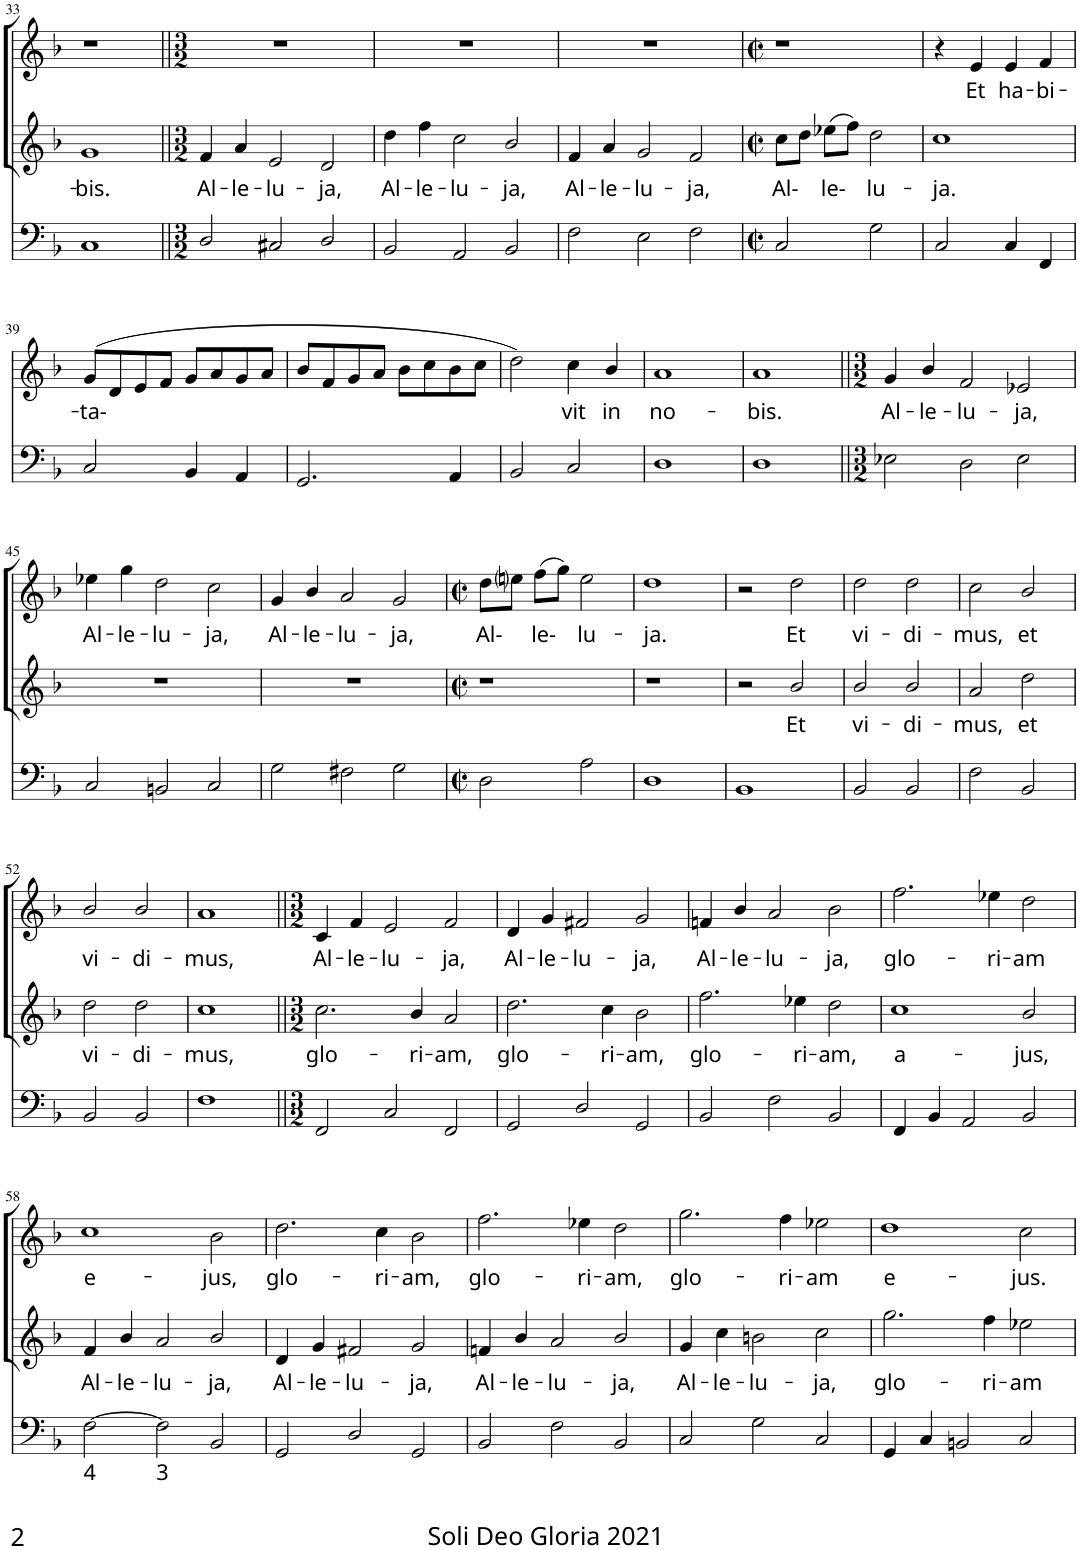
**kern	**text	**kern	**text	**kern	**text
*part3	*part3	*part2	*part2	*part1	*part1
*staff3	*staff3	*staff2	*staff2	*staff1	*staff1
*I"Continuo	*	*I"Soprano II	*	*I"Soprano I	*
!!LO:PB:g=z
*clefF4	*	*clefG2	*	*clefG2	*
*k[b-]	*	*k[b-]	*	*k[b-]	*
*F:	*	*F:	*	*F:	*
*M2/2	*	*M2/2	*	*M2/2	*
*met(c|)	*	*met(c|)	*	*met(c|)	*
=33	=33	=33	=33	=33	=33
!	!	!	!LO:LY:b	!	!
1C	.	1g	-bis.	1r	.
=34||	=34||	=34||	=34||	=34||	=34||
*M3/2	*	*M3/2	*	*M3/2	*
!	!	!	!LO:LY:b	!	!
2D/	.	4f/	Al-	1.r	.
!	!	!	!LO:LY:b	!	!
.	.	4a/	-le-	.	.
!	!	!	!LO:LY:b	!	!
2C#X/	.	2e/	-lu-	.	.
!	!	!	!LO:LY:b	!	!
2D/	.	2d/	-ja,	.	.
=35	=35	=35	=35	=35	=35
!	!	!	!LO:LY:b	!	!
2BB-/	.	4dd\	Al-	1.r	.
!	!	!	!LO:LY:b	!	!
.	.	4ff\	-le-	.	.
!	!	!	!LO:LY:b	!	!
2AA/	.	2cc\	-lu-	.	.
!	!	!	!LO:LY:b	!	!
2BB-/	.	2b-/	-ja,	.	.
=36	=36	=36	=36	=36	=36
!	!	!	!LO:LY:b	!	!
2F\	.	4f/	Al-	1.r	.
!	!	!	!LO:LY:b	!	!
.	.	4a/	-le-	.	.
!	!	!	!LO:LY:b	!	!
2E\	.	2g/	-lu-	.	.
!	!	!	!LO:LY:b	!	!
2F\	.	2f/	-ja,	.	.
=37	=37	=37	=37	=37	=37
*M2/2	*	*M2/2	*	*M2/2	*
*met(c|)	*	*met(c|)	*	*met(c|)	*
!	!	!	!LO:LY:b	!	!
2C/	.	8cc\L	Al-	1r	.
.	.	8dd\J	.	.	.
!	!	!	!LO:LY:b	!	!
.	.	(>8ee-X\L	le-	.	.
.	.	8ff\J)	.	.	.
!	!	!	!LO:LY:b	!	!
2G\	.	2dd\	lu-	.	.
=38	=38	=38	=38	=38	=38
!	!	!	!LO:LY:b	!	!
2C/	.	1cc	-ja.	4r	.
!	!	!	!	!	!LO:LY:b
.	.	.	.	4e/	Et
!	!	!	!	!	!LO:LY:b
4C/	.	.	.	4e/	ha-
!	!	!	!	!	!LO:LY:b
4FF/	.	.	.	4f/	-bi-
!!LO:LB:g=z
=39	=39	=39	=39	=39	=39
!	!	!	!	!	!LO:LY:b
2C/	.	1r	.	(>8g/L	-ta-
.	.	.	.	8d/	.
.	.	.	.	8e/	.
.	.	.	.	8f/J	.
4BB-/	.	.	.	8g/L	.
.	.	.	.	8a/	.
4AA/	.	.	.	8g/	.
.	.	.	.	8a/J	.
=40	=40	=40	=40	=40	=40
2.GG/	.	1r	.	8b-/L	.
.	.	.	.	8f/	.
.	.	.	.	8g/	.
.	.	.	.	8a/J	.
.	.	.	.	8b-\L	.
.	.	.	.	8cc\	.
4AA/	.	.	.	8b-\	.
.	.	.	.	8cc\J	.
=41	=41	=41	=41	=41	=41
2BB-/	.	1r	.	2dd\)	.
!	!	!	!	!	!LO:LY:b
2C/	.	.	.	4cc\	vit
!	!	!	!	!	!LO:LY:b
.	.	.	.	4b-/	in
=42	=42	=42	=42	=42	=42
!	!	!	!	!	!LO:LY:b
1D	.	1r	.	1a	no-
=43	=43	=43	=43	=43	=43
!	!	!	!	!	!LO:LY:b
1D	.	1r	.	1a	-bis.
=44||	=44||	=44||	=44||	=44||	=44||
*M3/2	*	*M3/2	*	*M3/2	*
!	!	!	!	!	!LO:LY:b
2E-X\	.	1.r	.	4g/	Al-
!	!	!	!	!	!LO:LY:b
.	.	.	.	4b-/	-le-
!	!	!	!	!	!LO:LY:b
2D\	.	.	.	2f/	-lu-
!	!	!	!	!	!LO:LY:b
2E-\	.	.	.	2e-X/	-ja,
!!LO:LB:g=z
=45	=45	=45	=45	=45	=45
!	!	!	!	!	!LO:LY:b
2C/	.	1.r	.	4ee-X\	Al-
!	!	!	!	!	!LO:LY:b
.	.	.	.	4gg\	-le-
!	!	!	!	!	!LO:LY:b
2BBn/	.	.	.	2dd\	-lu-
!	!	!	!	!	!LO:LY:b
2C/	.	.	.	2cc\	-ja,
=46	=46	=46	=46	=46	=46
!	!	!	!	!	!LO:LY:b
2G\	.	1.r	.	4g/	Al-
!	!	!	!	!	!LO:LY:b
.	.	.	.	4b-/	-le-
!	!	!	!	!	!LO:LY:b
2F#X\	.	.	.	2a/	-lu-
!	!	!	!	!	!LO:LY:b
2G\	.	.	.	2g/	-ja,
=47	=47	=47	=47	=47	=47
*M2/2	*	*M2/2	*	*M2/2	*
*met(c|)	*	*met(c|)	*	*met(c|)	*
!	!	!	!	!	!LO:LY:b
2D\	.	1r	.	8dd\L	Al-
.	.	.	.	8eeni\J	.
!	!	!	!	!	!LO:LY:b
.	.	.	.	(>8ff\L	le-
.	.	.	.	8gg\J)	.
!	!	!	!	!	!LO:LY:b
2A\	.	.	.	2ee\	lu-
=48	=48	=48	=48	=48	=48
!	!	!	!	!	!LO:LY:b
1D	.	1r	.	1dd	-ja.
=49	=49	=49	=49	=49	=49
1BB-	.	2r	.	2r	.
!	!	!	!LO:LY:b	!	!LO:LY:b
.	.	2b-/	Et	2dd\	Et
=50	=50	=50	=50	=50	=50
!	!	!	!LO:LY:b	!	!LO:LY:b
2BB-/	.	2b-/	vi-	2dd\	vi-
!	!	!	!LO:LY:b	!	!LO:LY:b
2BB-/	.	2b-/	-di-	2dd\	-di-
=51	=51	=51	=51	=51	=51
!	!	!	!LO:LY:b	!	!LO:LY:b
2F\	.	2a/	-mus,	2cc\	-mus,
!	!	!	!LO:LY:b	!	!LO:LY:b
2BB-/	.	2dd\	et	2b-/	et
!!LO:LB:g=z
=52	=52	=52	=52	=52	=52
!	!	!	!LO:LY:b	!	!LO:LY:b
2BB-/	.	2dd\	vi-	2b-/	vi-
!	!	!	!LO:LY:b	!	!LO:LY:b
2BB-/	.	2dd\	-di-	2b-/	-di-
=53	=53	=53	=53	=53	=53
!	!	!	!LO:LY:b	!	!LO:LY:b
1F	.	1cc	-mus,	1a	-mus,
=54||	=54||	=54||	=54||	=54||	=54||
*M3/2	*	*M3/2	*	*M3/2	*
!	!	!	!LO:LY:b	!	!LO:LY:b
2FF/	.	2.cc\	glo-	4c/	Al-
!	!	!	!	!	!LO:LY:b
.	.	.	.	4f/	-le-
!	!	!	!	!	!LO:LY:b
2C/	.	.	.	2e/	-lu-
!	!	!	!LO:LY:b	!	!
.	.	4b-/	-ri-	.	.
!	!	!	!LO:LY:b	!	!LO:LY:b
2FF/	.	2a/	-am,	2f/	-ja,
=55	=55	=55	=55	=55	=55
!	!	!	!LO:LY:b	!	!LO:LY:b
2GG/	.	2.dd\	glo-	4d/	Al-
!	!	!	!	!	!LO:LY:b
.	.	.	.	4g/	-le-
!	!	!	!	!	!LO:LY:b
2D/	.	.	.	2f#X/	-lu-
!	!	!	!LO:LY:b	!	!
.	.	4cc\	-ri-	.	.
!	!	!	!LO:LY:b	!	!LO:LY:b
2GG/	.	2b-\	-am,	2g/	-ja,
=56	=56	=56	=56	=56	=56
!	!	!	!LO:LY:b	!	!LO:LY:b
2BB-/	.	2.ff\	glo-	4fn/	Al-
!	!	!	!	!	!LO:LY:b
.	.	.	.	4b-/	-le-
!	!	!	!	!	!LO:LY:b
2F\	.	.	.	2a/	-lu-
!	!	!	!LO:LY:b	!	!
.	.	4ee-X\	-ri-	.	.
!	!	!	!LO:LY:b	!	!LO:LY:b
2BB-/	.	2dd\	-am,	2b-\	-ja,
=57	=57	=57	=57	=57	=57
!	!	!	!LO:LY:b	!	!LO:LY:b
4FF/	.	1cc	a-	2.ff\	glo-
4BB-/	.	.	.	.	.
2AA/	.	.	.	.	.
!	!	!	!	!	!LO:LY:b
.	.	.	.	4ee-X\	-ri-
!	!	!	!LO:LY:b	!	!LO:LY:b
2BB-/	.	2b-/	-jus,	2dd\	-am
!!LO:LB:g=z
=58	=58	=58	=58	=58	=58
!	!LO:LY:b	!	!LO:LY:b	!	!LO:LY:b
[2F\	4	4f/	Al-	1cc	e-
!	!	!	!LO:LY:b	!	!
.	.	4b-/	-le-	.	.
!	!LO:LY:b	!	!LO:LY:b	!	!
2F\]	3	2a/	-lu-	.	.
!	!	!	!LO:LY:b	!	!LO:LY:b
2BB-/	.	2b-/	-ja,	2b-\	-jus,
=59	=59	=59	=59	=59	=59
!	!	!	!LO:LY:b	!	!LO:LY:b
2GG/	.	4d/	Al-	2.dd\	glo-
!	!	!	!LO:LY:b	!	!
.	.	4g/	-le-	.	.
!	!	!	!LO:LY:b	!	!
2D/	.	2f#X/	-lu-	.	.
!	!	!	!	!	!LO:LY:b
.	.	.	.	4cc\	-ri-
!	!	!	!LO:LY:b	!	!LO:LY:b
2GG/	.	2g/	-ja,	2b-\	-am,
=60	=60	=60	=60	=60	=60
!	!	!	!LO:LY:b	!	!LO:LY:b
2BB-/	.	4fn/	Al-	2.ff\	glo-
!	!	!	!LO:LY:b	!	!
.	.	4b-/	-le-	.	.
!	!	!	!LO:LY:b	!	!
2F\	.	2a/	-lu-	.	.
!	!	!	!	!	!LO:LY:b
.	.	.	.	4ee-X\	-ri-
!	!	!	!LO:LY:b	!	!LO:LY:b
2BB-/	.	2b-/	-ja,	2dd\	-am,
=61	=61	=61	=61	=61	=61
!	!	!	!LO:LY:b	!	!LO:LY:b
2C/	.	4g/	Al-	2.gg\	glo-
!	!	!	!LO:LY:b	!	!
.	.	4cc\	-le-	.	.
!	!	!	!LO:LY:b	!	!
2G\	.	2bn\	-lu-	.	.
!	!	!	!	!	!LO:LY:b
.	.	.	.	4ff\	-ri-
!	!	!	!LO:LY:b	!	!LO:LY:b
2C/	.	2cc\	-ja,	2ee-X\	-am
=62	=62	=62	=62	=62	=62
!	!	!	!LO:LY:b	!	!LO:LY:b
4GG/	.	2.gg\	glo-	1dd	e-
4C/	.	.	.	.	.
2BBn/	.	.	.	.	.
!	!	!	!LO:LY:b	!	!
.	.	4ff\	-ri-	.	.
!	!	!	!LO:LY:b	!	!LO:LY:b
2C/	.	2ee-X\	-am	2cc\	-jus.
=	=	=	=	=	=
*-	*-	*-	*-	*-	*-
